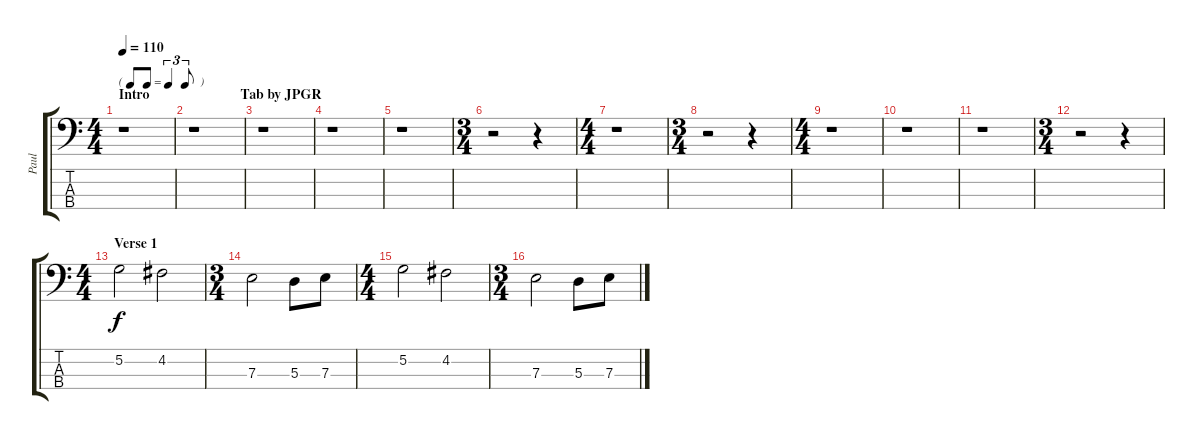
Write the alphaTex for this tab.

\track ("Paul" "Paul") {instrument electricbassfinger}
\staff {score tabs}
\tuning (G2 D2 A1 E1) {hide}
\ts (4 4)
\tf triplet8th
\section ("" "Intro                          Tab by JPGR")
\tempo 110
\clef f4
\ks c
r.1{dy f instrument electricbassfinger} |
r.1 |
r.1 |
r.1 |
r.1 |
\ts (3 4)
r.2 r.4 |
\ts (4 4)
r.1 |
\ts (3 4)
r.2 r.4 |
\ts (4 4)
r.1 |
r.1 |
r.1 |
\ts (3 4)
r.2 r.4 |
\ts (4 4)
\section ("" "Verse 1")
5.2.2 4.2.2 |
\ts (3 4)
7.3.2 5.3.8 7.3.8 |
\ts (4 4)
5.2.2 4.2.2 |
\ts (3 4)
7.3.2 5.3.8 7.3.8
